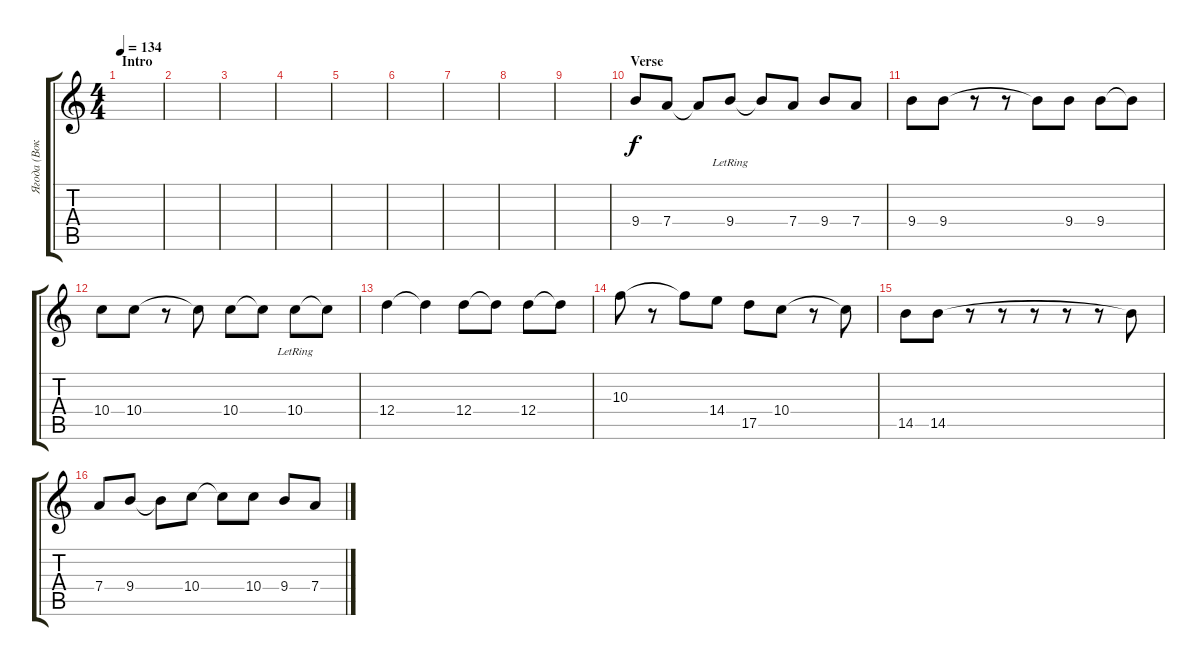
\track ("Ягода (Вокал)" "Ягода (Вок") {instrument overdrivenguitar}
\staff {score tabs}
\tuning (E4 B3 G3 D3 A2 E2) {hide}
\ts (4 4)
\section ("" "Intro")
\tempo 134
\clef g2
\ks c
|
|
|
|
|
|
|
|
|
\section ("" "Verse")
9.4.8 7.4.8 7.4{t}.8 9.4{lr}.8 9.4{t}.8 7.4.8 9.4.8 7.4.8 |
9.4.8 9.4.8 r.8 r.8 9.4{t}.8 9.4.8 9.4.8 9.4{t}.8 |
10.4.8 10.4.8 r.8 10.4{t}.8 10.4.8 10.4{t}.8 10.4{lr}.8 10.4{t}.8 |
12.4.4 12.4{t}.4 12.4.8 12.4{t}.8 12.4.8 12.4{t}.8 |
10.3.8 r.8 10.3{t}.8 14.4.8 17.5.8 10.4.8 r.8 10.4{t}.8 |
14.5.8 14.5.8 r.8 r.8 r.8 r.8 r.8 14.5{t}.8 |
7.4.8 9.4.8 9.4{t}.8 10.4.8 10.4{t}.8 10.4.8 9.4.8 7.4.8
